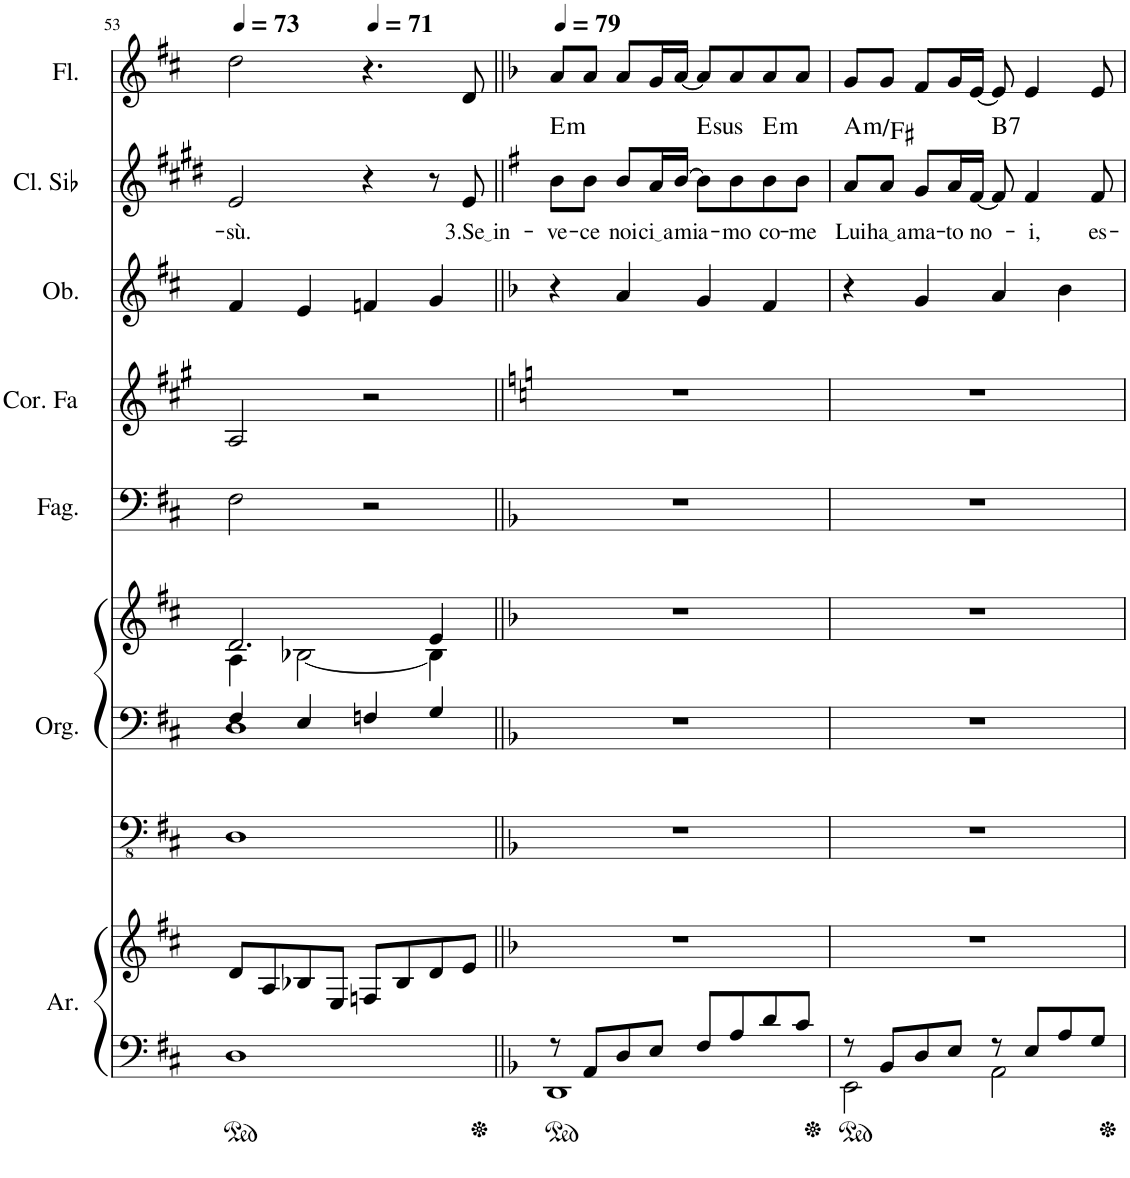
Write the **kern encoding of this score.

**kern	**kern	**kern	**kern	**kern	**kern	**kern	**kern	**kern	**text	**harte	**kern
*part7	*part7	*part6	*part6	*part6	*part5	*part4	*part3	*part2	*part2	*part2	*part1
*staff10	*staff9	*staff8	*staff7	*staff6	*staff5	*staff4	*staff3	*staff2	*staff2	*	*staff1
*I"Arpa	*	*I"Organo a canne	*	*	*I"Fagotto	*I"Corno in Fa	*I"Oboe	*I"Clarinetto in Sib	*	*	*I"Flauto
*I'Ar.	*	*I'Org.	*	*	*I'Fag.	*I'Cor. Fa	*I'Ob.	*I'Cl. Sib	*	*	*I'Fl.
!!LO:PB:g=z
*clefF4	*clefG2	*clefFv4	*clefF4	*clefG2	*clefF4	*clefG2	*clefG2	*clefG2	*	*	*clefG2
*	*	*	*	*	*	*Trd4c7	*	*Trd1c2	*	*	*
*k[f#c#]	*k[f#c#]	*k[f#c#]	*k[f#c#]	*k[f#c#]	*k[f#c#]	*k[f#c#g#]	*k[f#c#]	*k[f#c#g#d#]	*	*	*k[f#c#]
*M4/4	*M4/4	*M4/4	*M4/4	*M4/4	*M4/4	*M4/4	*M4/4	*M4/4	*	*	*M4/4
*met(c)	*met(c)	*met(c)	*met(c)	*met(c)	*met(c)	*met(c)	*met(c)	*met(c)	*	*	*met(c)
*MM73	*MM73	*MM73	*MM73	*MM73	*MM73	*MM73	*MM73	*MM73	*	*	*MM73
=53	=53	=53	=53	=53	=53	=53	=53	=53	=53	=53	=53
*	*	*	*^	*^	*	*	*	*	*	*	*
!	!	!	!	!	!	!	!	!	!	!	!LO:LY:b	!	!
1D	8d/L	1DD	4F#/	1D	2.d/	4A\	2F#\	2A/	4f#/	2e/	-sù.	.	2dd\
.	8A/	.	.	.	.	.	.	.	.	.	.	.	.
.	8B-X/	.	4E/	.	.	[2B-X\	.	.	4e/	.	.	.	.
.	8E/J	.	.	.	.	.	.	.	.	.	.	.	.
*	*	*	*	*	*	*	*	*	*	*	*	*	*MM71
.	8Fn/L	.	4Fn/	.	.	.	2r	2r	4fn/	4r	.	.	4.r
.	8B-/	.	.	.	.	.	.	.	.	.	.	.	.
.	8d/	.	4G/	.	4e/	4B-\]	.	.	4g/	8r	.	.	.
!	!	!	!	!	!	!	!	!	!	!	!LO:LY:b	!	!
.	8e/J	.	.	.	.	.	.	.	.	8e/	3.Se in	.	8d/
*	*	*	*v	*v	*	*	*	*	*	*	*	*	*
*	*	*	*	*v	*v	*	*	*	*	*	*	*
=54||	=54||	=54||	=54||	=54||	=54||	=54||	=54||	=54||	=54||	=54||	=54||
*k[b-]	*k[b-]	*k[b-]	*k[b-]	*k[b-]	*k[b-]	*k[]	*k[b-]	*k[f#]	*	*	*k[b-]
*	*	*	*	*	*	*	*	*	*	*	*MM79
*^	*	*	*	*	*	*	*	*	*	*	*
!	!	!	!	!	!	!	!	!	!	!LO:LY:b	!LO:H:kt=m	!
8r	1DD	1r	1r	1r	1r	1r	1r	4r	8b\L	-ve-	E:min	8a/L
!	!	!	!	!	!	!	!	!	!	!LO:LY:b	!	!
8AA/L	.	.	.	.	.	.	.	.	8b\J	-ce	.	8a/J
!	!	!	!	!	!	!	!	!	!	!LO:LY:b	!	!
8D/	.	.	.	.	.	.	.	4a/	8b/L	noi	.	8a/L
!	!	!	!	!	!	!	!	!	!	!LO:LY:b	!	!
8E/J	.	.	.	.	.	.	.	.	16a/L	ci a	.	16g/L
!	!	!	!	!	!	!	!	!	!	!LO:LY:b	!	!
.	.	.	.	.	.	.	.	.	[16b/JJ	mia-	.	[16a/JJ
!	!	!	!	!	!	!	!	!	!	!	!LO:H:kt=sus	!
8F/L	.	.	.	.	.	.	.	4g/	8b\L]	.	E:sus4	8a/L]
!	!	!	!	!	!	!	!	!	!	!LO:LY:b	!	!
8A/	.	.	.	.	.	.	.	.	8b\	mo	.	8a/
!	!	!	!	!	!	!	!	!	!	!LO:LY:b	!LO:H:kt=m	!
8d/	.	.	.	.	.	.	.	4f/	8b\	co-	E:min	8a/
!	!	!	!	!	!	!	!	!	!	!LO:LY:b	!	!
8c/J	.	.	.	.	.	.	.	.	8b\J	-me	.	8a/J
=55	=55	=55	=55	=55	=55	=55	=55	=55	=55	=55	=55	=55
!	!	!	!	!	!	!	!	!	!	!LO:LY:b	!LO:H:kt=m	!
8r	2EE\	1r	1r	1r	1r	1r	1r	4r	8a/L	Lui	A:min/6	8g/L
!	!	!	!	!	!	!	!	!	!	!LO:LY:b	!	!
8BB-/L	.	.	.	.	.	.	.	.	8a/J	ha a	.	8g/J
!	!	!	!	!	!	!	!	!	!	!LO:LY:b	!	!
8D/	.	.	.	.	.	.	.	4g/	8g/L	-ma-	.	8f/L
!	!	!	!	!	!	!	!	!	!	!LO:LY:b	!	!
8E/J	.	.	.	.	.	.	.	.	16a/L	-to	.	16g/L
!	!	!	!	!	!	!	!	!	!	!LO:LY:b	!	!
.	.	.	.	.	.	.	.	.	[16f#/JJ	no-	.	[16e/JJ
!	!	!	!	!	!	!	!	!	!	!	!LO:H:kt=7	!
8r	2AA\	.	.	.	.	.	.	4a/	8f#/]	.	B:7	8e/]
!	!	!	!	!	!	!	!	!	!	!LO:LY:b	!	!
8E/L	.	.	.	.	.	.	.	.	4f#/	-i,	.	4e/
8A/	.	.	.	.	.	.	.	4b-\	.	.	.	.
!	!	!	!	!	!	!	!	!	!	!LO:LY:b	!	!
8G/J	.	.	.	.	.	.	.	.	8f#/	es-	.	8e/
*v	*v	*	*	*	*	*	*	*	*	*	*	*
=	=	=	=	=	=	=	=	=	=	=	=
*-	*-	*-	*-	*-	*-	*-	*-	*-	*-	*-	*-
